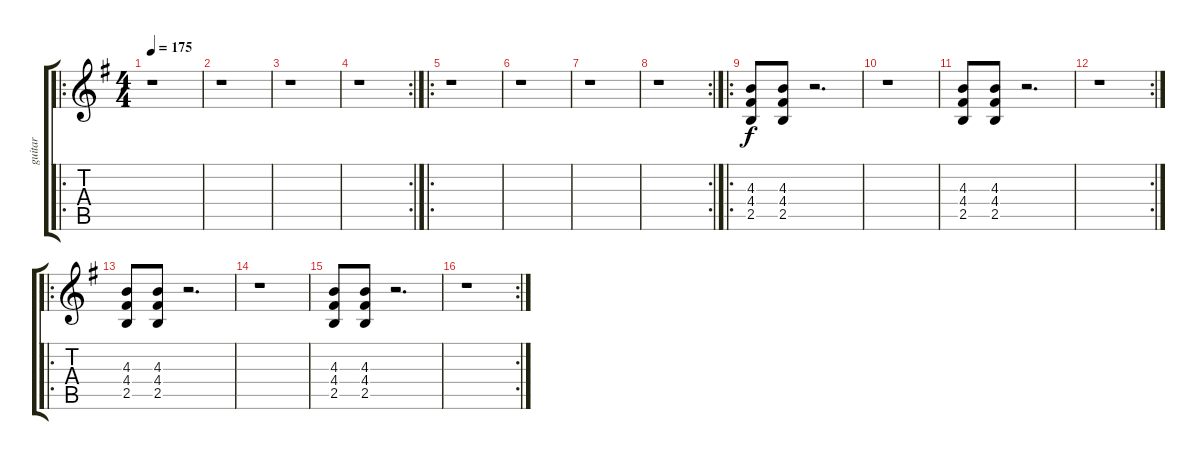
\track ("guitar" "guitar") {instrument distortionguitar}
\staff {score tabs}
\tuning (E4 B3 G3 D3 A2 E2) {hide}
\ro
\ts (4 4)
\tempo 175
\clef g2
\ks g
r.1{dy f instrument distortionguitar} |
r.1 |
r.1 |
\rc 2
r.1 |
\ro
r.1 |
r.1 |
r.1 |
\rc 2
r.1 |
\ro
(4.3 4.4 2.5).8 (4.3 4.4 2.5).8 r.2{d} |
r.1 |
(4.3 4.4 2.5).8 (4.3 4.4 2.5).8 r.2{d} |
\rc 2
r.1 |
\ro
(4.3 4.4 2.5).8 (4.3 4.4 2.5).8 r.2{d} |
r.1 |
(4.3 4.4 2.5).8 (4.3 4.4 2.5).8 r.2{d} |
\rc 2
r.1
